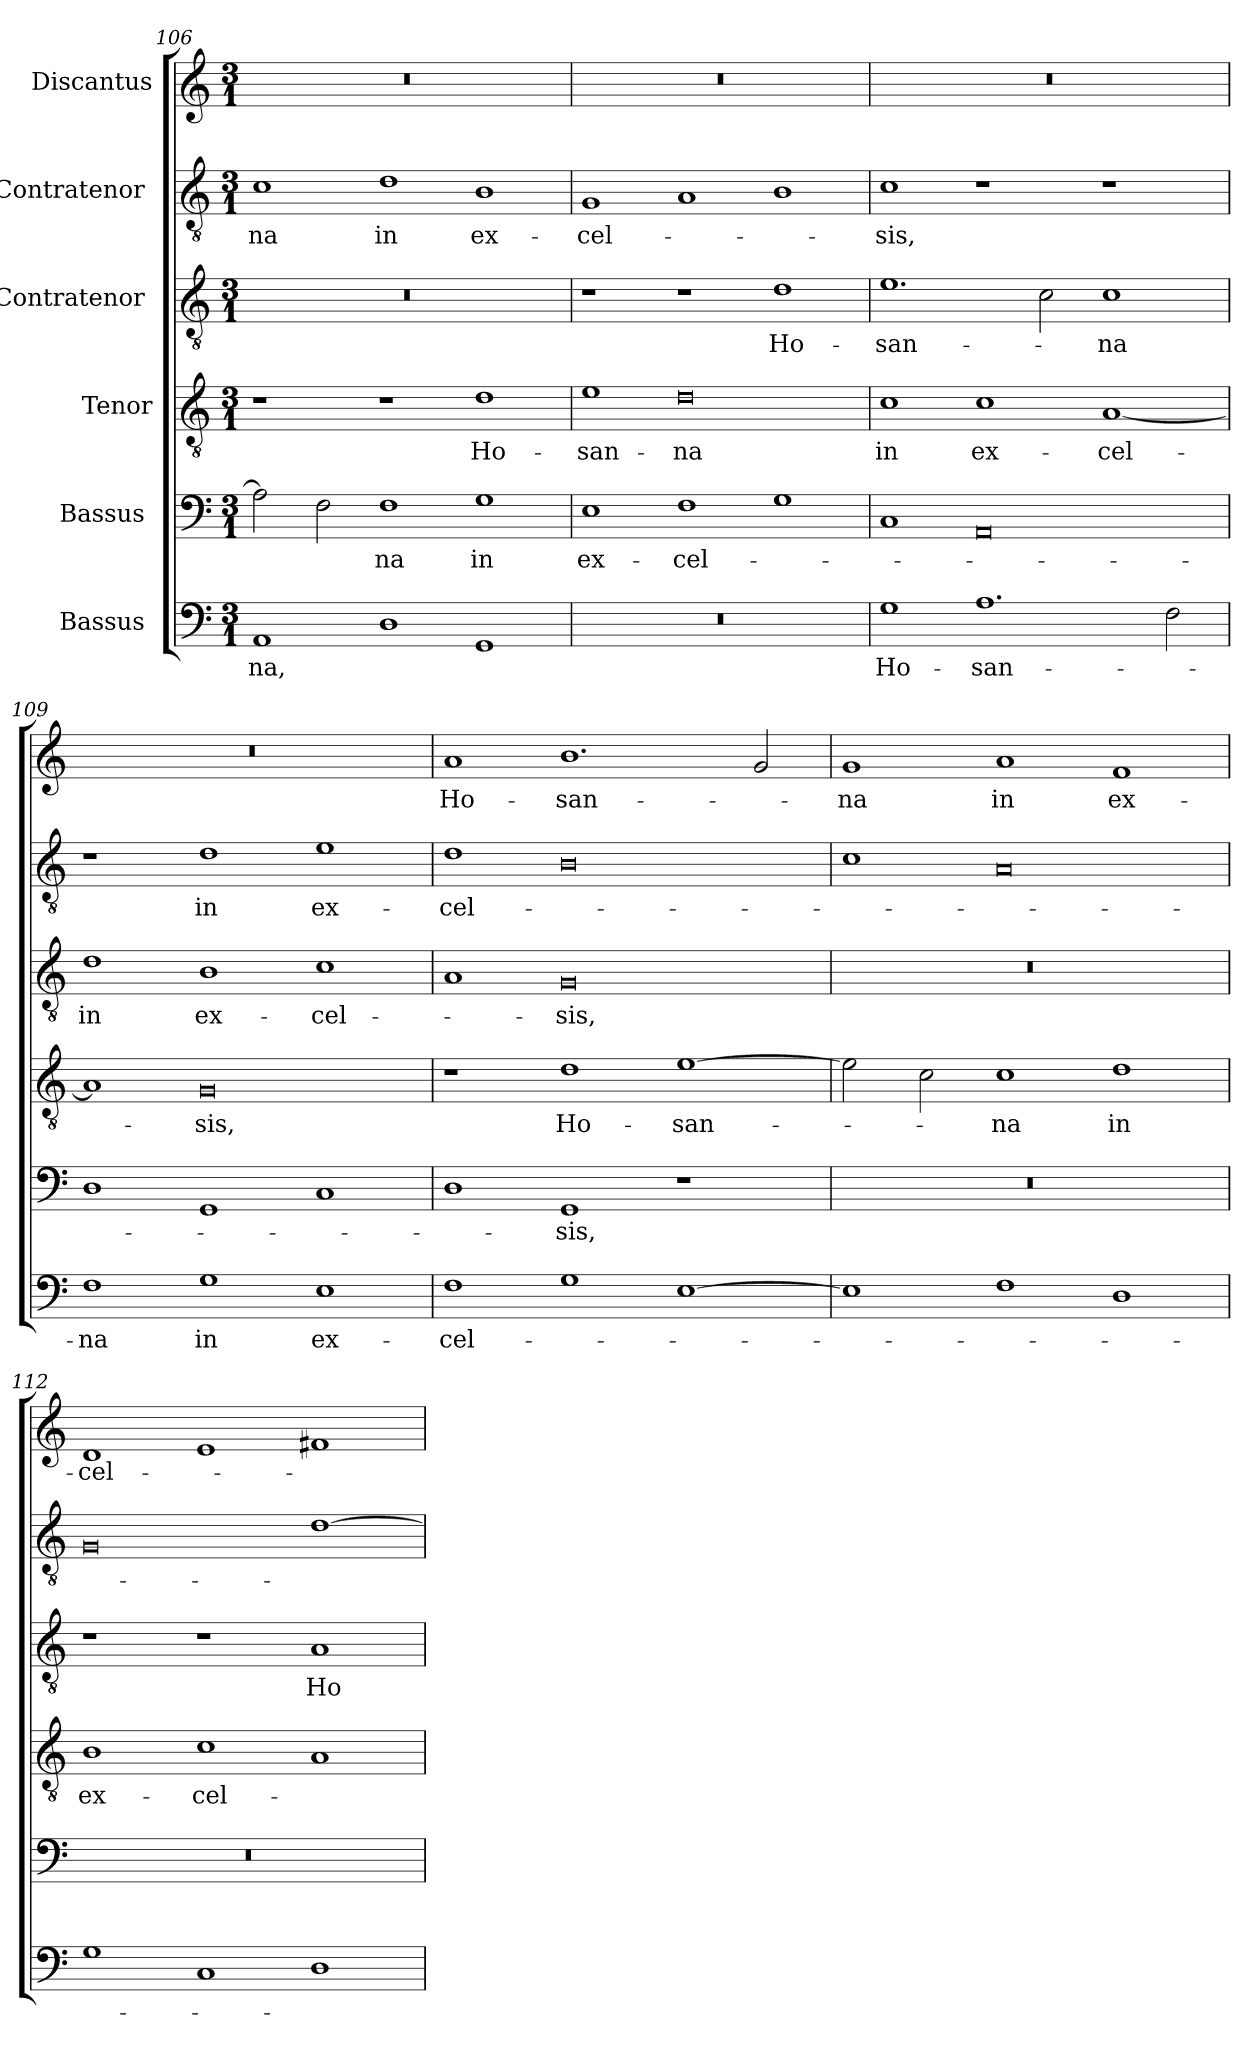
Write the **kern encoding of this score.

**kern	**text	**kern	**text	**kern	**text	**kern	**text	**kern	**text	**kern	**text
*part6	*part6	*part5	*part5	*part4	*part4	*part3	*part3	*part2	*part2	*part1	*part1
*staff6	*staff6	*staff5	*staff5	*staff4	*staff4	*staff3	*staff3	*staff2	*staff2	*staff1	*staff1
*I"Bassus [2]	*	*I"Bassus [1]	*	*I"Tenor	*	*I"Contratenor [2]	*	*I"Contratenor [1]	*	*I"Discantus	*
*clefF4	*	*clefF4	*	*clefGv2	*	*clefGv2	*	*clefGv2	*	*clefG2	*
*k[]	*	*k[]	*	*k[]	*	*k[]	*	*k[]	*	*k[]	*
*M3/1	*	*M3/1	*	*M3/1	*	*M3/1	*	*M3/1	*	*M3/1	*
=106	=106	=106	=106	=106	=106	=106	=106	=106	=106	=106	=106
1AA/	-na,	2A\]	.	1r	.	0.r	.	1c\	-na	0.r	.
.	.	2F\	.	.	.	.	.	.	.	.	.
1D\	.	1F\	-na	1r	.	.	.	1d\	in	.	.
1GG/	.	1G\	in	1d\	Ho-	.	.	1B\	ex-	.	.
=107	=107	=107	=107	=107	=107	=107	=107	=107	=107	=107	=107
0.r	.	1E\	ex-	1e\	-san-	1r	.	1G/	-cel-	0.r	.
.	.	1F\	-cel-	0d\	-na	1r	.	1A/	.	.	.
.	.	1G\	.	.	.	1d\	Ho-	1B\	.	.	.
=108	=108	=108	=108	=108	=108	=108	=108	=108	=108	=108	=108
1G\	Ho-	1C/	.	1c\	in	1.e\	-san-	1c\	-sis,	0.r	.
1.A\	-san-	0AA/	.	1c\	ex-	.	.	1r	.	.	.
.	.	.	.	.	.	2c\	.	.	.	.	.
.	.	.	.	[1A/	-cel-	1c\	-na	1r	.	.	.
2F\	.	.	.	.	.	.	.	.	.	.	.
=109	=109	=109	=109	=109	=109	=109	=109	=109	=109	=109	=109
1F\	-na	1D\	.	1A/]	.	1d\	in	1r	.	0.r	.
1G\	in	1GG/	.	0G/	-sis,	1B\	ex-	1d\	in	.	.
1E\	ex-	1C/	.	.	.	1c\	-cel-	1e\	ex-	.	.
=110	=110	=110	=110	=110	=110	=110	=110	=110	=110	=110	=110
1F\	-cel-	1D\	.	1r	.	1A/	.	1d\	-cel-	1a/	Ho-
1G\	.	1GG/	-sis,	1d\	Ho-	0G/	-sis,	0B\	.	1.b\	-san-
[1E\	.	1r	.	[1e\	-san-	.	.	.	.	.	.
.	.	.	.	.	.	.	.	.	.	2g/	.
=111	=111	=111	=111	=111	=111	=111	=111	=111	=111	=111	=111
1E\]	.	0.r	.	2e\]	.	0.r	.	1c\	.	1g/	-na
.	.	.	.	2c\	.	.	.	.	.	.	.
1F\	.	.	.	1c\	-na	.	.	0A/	.	1a/	in
1D\	.	.	.	1d\	in	.	.	.	.	1f/	ex-
=112	=112	=112	=112	=112	=112	=112	=112	=112	=112	=112	=112
1G\	.	0.r	.	1B\	ex-	1r	.	0G/	.	1d/	-cel-
1C/	.	.	.	1c\	-cel-	1r	.	.	.	1e/	.
1D\	.	.	.	1A/	.	1A/	Ho-	[1d\	.	1f#X/	.
=	=	=	=	=	=	=	=	=	=	=	=
*-	*-	*-	*-	*-	*-	*-	*-	*-	*-	*-	*-
